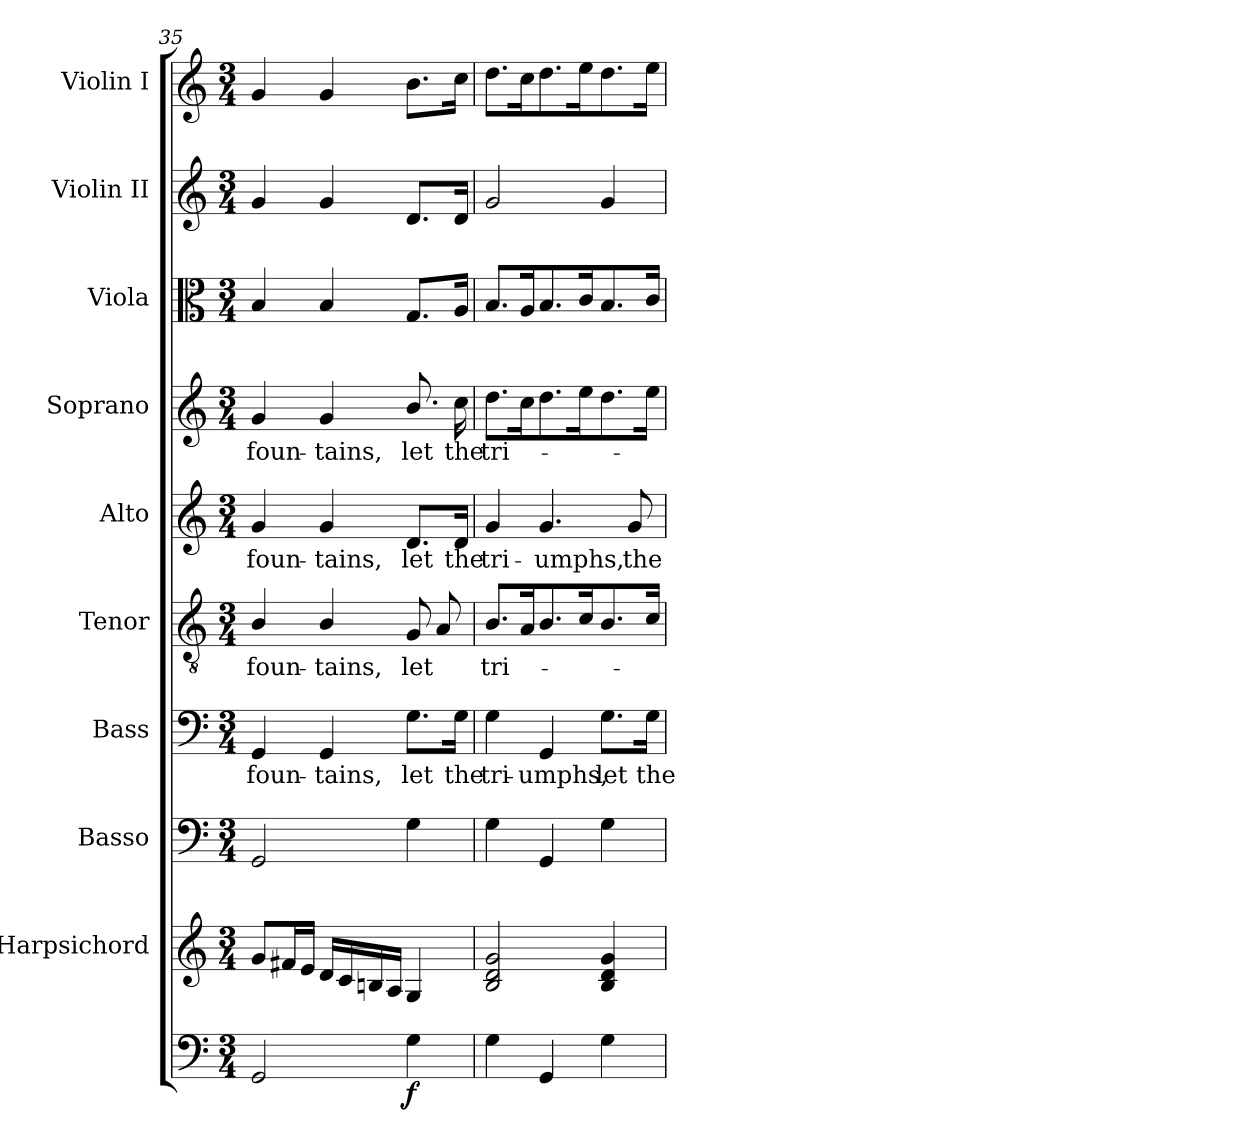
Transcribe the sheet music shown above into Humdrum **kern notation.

**kern	**dynam	**kern	**kern	**kern	**text	**kern	**text	**kern	**text	**kern	**text	**kern	**kern	**kern
*part10	*part10	*part9	*part8	*part7	*part7	*part6	*part6	*part5	*part5	*part4	*part4	*part3	*part2	*part1
*staff10	*staff10	*staff9	*staff8	*staff7	*staff7	*staff6	*staff6	*staff5	*staff5	*staff4	*staff4	*staff3	*staff2	*staff1
*	*	*I"Harpsichord	*I"Basso	*I"Bass	*	*I"Tenor	*	*I"Alto	*	*I"Soprano	*	*I"Viola	*I"Violin II	*I"Violin I
*	*	*	*	*I'B.	*	*I'T.	*	*I'A.	*	*I'S.	*	*I'Vla.	*I'Vln. II	*I'Vln. I
*clefF4	*	*clefG2	*clefF4	*clefF4	*	*clefGv2	*	*clefG2	*	*clefG2	*	*clefC3	*clefG2	*clefG2
*	*	*	*	*	*	*ITrd7c12	*	*	*	*	*	*	*	*
*k[]	*	*k[]	*k[]	*k[]	*	*k[]	*	*k[]	*	*k[]	*	*k[]	*k[]	*k[]
*C:	*	*C:	*C:	*C:	*	*C:	*	*C:	*	*C:	*	*C:	*C:	*C:
*M3/4	*	*M3/4	*M3/4	*M3/4	*	*M3/4	*	*M3/4	*	*M3/4	*	*M3/4	*M3/4	*M3/4
=35	=35	=35	=35	=35	=35	=35	=35	=35	=35	=35	=35	=35	=35	=35
!	!	!	!	!	!LO:LY:b:color=#000000	!	!	!	!	!	!	!	!	!
!	!	!	!	!	!	!	!LO:LY:b:color=#000000	!	!	!	!	!	!	!
!	!	!	!	!	!	!	!	!	!LO:LY:b:color=#000000	!	!	!	!	!
!	!	!	!	!	!	!	!	!	!	!	!LO:LY:b:color=#000000	!	!	!
2GGi/	.	8gi/L	2GGi/	4GGi/	foun-	4BBi/	foun-	4gi/	foun-	4gi/	foun-	4Bi/	4gi/	4gi/
.	.	16f#Xi/L	.	.	.	.	.	.	.	.	.	.	.	.
.	.	16ei/JJ	.	.	.	.	.	.	.	.	.	.	.	.
!	!	!	!	!	!LO:LY:b:color=#000000	!	!	!	!	!	!	!	!	!
!	!	!	!	!	!	!	!LO:LY:b:color=#000000	!	!	!	!	!	!	!
!	!	!	!	!	!	!	!	!	!LO:LY:b:color=#000000	!	!	!	!	!
!	!	!	!	!	!	!	!	!	!	!	!LO:LY:b:color=#000000	!	!	!
.	.	16di/LL	.	4GGi/	-tains,	4BBi/	-tains,	4gi/	-tains,	4gi/	-tains,	4Bi/	4gi/	4gi/
.	.	16ci/	.	.	.	.	.	.	.	.	.	.	.	.
.	.	16Bni/	.	.	.	.	.	.	.	.	.	.	.	.
.	.	16Ai/JJ	.	.	.	.	.	.	.	.	.	.	.	.
!	!	!	!	!	!LO:LY:b:color=#000000	!	!	!	!	!	!	!	!	!
!	!	!	!	!	!	!	!LO:LY:b:color=#000000	!	!	!	!	!	!	!
!	!	!	!	!	!	!	!	!	!LO:LY:b:color=#000000	!	!	!	!	!
!	!	!	!	!	!	!	!	!	!	!	!LO:LY:b:color=#000000	!	!	!
4Gi\	f	4Gi/	4Gi\	8.Gi\L	let	8GGi/	let	8.di/L	let	8.bi/	let	8.Gi/L	8.di/L	8.bi\L
.	.	.	.	.	.	8AAi/	.	.	.	.	.	.	.	.
!	!	!	!	!	!LO:LY:b:color=#000000	!	!	!	!	!	!	!	!	!
!	!	!	!	!	!	!	!	!	!LO:LY:b:color=#000000	!	!	!	!	!
!	!	!	!	!	!	!	!	!	!	!	!LO:LY:b:color=#000000	!	!	!
.	.	.	.	16Gi\Jk	the	.	.	16di/Jk	the	16cci\	the	16Ai/Jk	16di/Jk	16cci\Jk
=36	=36	=36	=36	=36	=36	=36	=36	=36	=36	=36	=36	=36	=36	=36
!	!	!	!	!	!LO:LY:b:color=#000000	!	!	!	!	!	!	!	!	!
!	!	!	!	!	!	!	!LO:LY:b:color=#000000	!	!	!	!	!	!	!
!	!	!	!	!	!	!	!	!	!LO:LY:b:color=#000000	!	!	!	!	!
!	!	!	!	!	!	!	!	!	!	!	!LO:LY:b:color=#000000	!	!	!
4Gi\	.	2Bi/ 2di 2gi	4Gi\	4Gi\	tri-	8.BBi/L	tri-	4gi/	tri-	8.ddi\L	tri-	8.Bi/L	2gi/	8.ddi\L
.	.	.	.	.	.	16AAi/k	.	.	.	16cci\k	.	16Ai/k	.	16cci\k
!	!	!	!	!	!LO:LY:b:color=#000000	!	!	!	!	!	!	!	!	!
!	!	!	!	!	!	!	!	!	!LO:LY:b:color=#000000	!	!	!	!	!
4GGi/	.	.	4GGi/	4GGi/	-umphs,	8.BBi/	.	4.gi/	-umphs,	8.ddi\	.	8.Bi/	.	8.ddi\
.	.	.	.	.	.	16Ci/k	.	.	.	16eei\k	.	16ci/k	.	16eei\k
!	!	!	!	!	!LO:LY:b:color=#000000	!	!	!	!	!	!	!	!	!
4Gi\	.	4Bi/ 4di 4gi	4Gi\	8.Gi\L	let	8.BBi/	.	.	.	8.ddi\	.	8.Bi/	4gi/	8.ddi\
!	!	!	!	!	!	!	!	!	!LO:LY:b:color=#000000	!	!	!	!	!
.	.	.	.	.	.	.	.	8gi/	the	.	.	.	.	.
!	!	!	!	!	!LO:LY:b:color=#000000	!	!	!	!	!	!	!	!	!
.	.	.	.	16Gi\Jk	the	16Ci/Jk	.	.	.	16eei\Jk	.	16ci/Jk	.	16eei\Jk
=	=	=	=	=	=	=	=	=	=	=	=	=	=	=
*-	*-	*-	*-	*-	*-	*-	*-	*-	*-	*-	*-	*-	*-	*-
